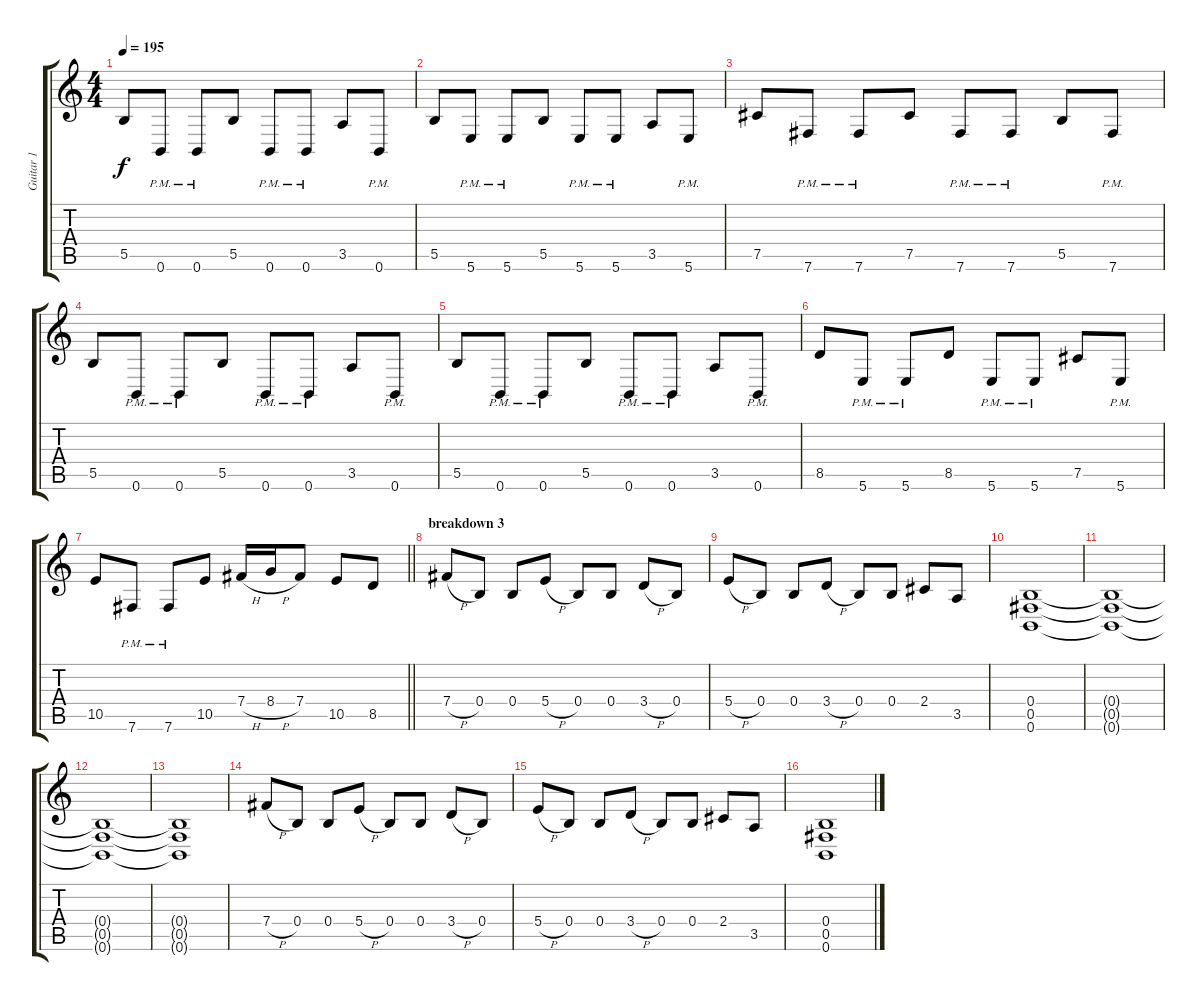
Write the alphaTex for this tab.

\track ("Guitar 1" "Guitar 1") {instrument distortionguitar}
\staff {score tabs}
\tuning (Db4 Ab3 E3 B2 Gb2 B1) {hide}
\ts (4 4)
\tempo 195
\clef g2
\ks c
5.5.8{dy f} 0.6{pm}.8 0.6{pm}.8 5.5.8 0.6{pm}.8 0.6{pm}.8 3.5.8 0.6{pm}.8 |
5.5.8 5.6{pm}.8 5.6{pm}.8 5.5.8 5.6{pm}.8 5.6{pm}.8 3.5.8 5.6{pm}.8 |
7.5.8 7.6{pm}.8 7.6{pm}.8 7.5.8 7.6{pm}.8 7.6{pm}.8 5.5.8 7.6{pm}.8 |
5.5.8 0.6{pm}.8 0.6{pm}.8 5.5.8 0.6{pm}.8 0.6{pm}.8 3.5.8 0.6{pm}.8 |
5.5.8 0.6{pm}.8 0.6{pm}.8 5.5.8 0.6{pm}.8 0.6{pm}.8 3.5.8 0.6{pm}.8 |
8.5.8 5.6{pm}.8 5.6{pm}.8 8.5.8 5.6{pm}.8 5.6{pm}.8 7.5.8 5.6{pm}.8 |
\barLineRight lightlight
10.5.8 7.6{pm}.8 7.6{pm}.8 10.5.8 7.4{h}.16 8.4{h}.16 7.4.8 10.5.8 8.5.8 |
\section ("" "breakdown 3")
7.4{h}.8 0.4.8 0.4.8 5.4{h}.8 0.4.8 0.4.8 3.4{h}.8 0.4.8 |
5.4{h}.8 0.4.8 0.4.8 3.4{h}.8 0.4.8 0.4.8 2.4.8 3.5.8 |
(0.4 0.5 0.6).1 |
(0.4{t} 0.5{t} 0.6{t}).1 |
(0.4{t} 0.5{t} 0.6{t}).1 |
(0.4{t} 0.5{t} 0.6{t}).1 |
7.4{h}.8 0.4.8 0.4.8 5.4{h}.8 0.4.8 0.4.8 3.4{h}.8 0.4.8 |
5.4{h}.8 0.4.8 0.4.8 3.4{h}.8 0.4.8 0.4.8 2.4.8 3.5.8 |
(0.4 0.5 0.6).1
